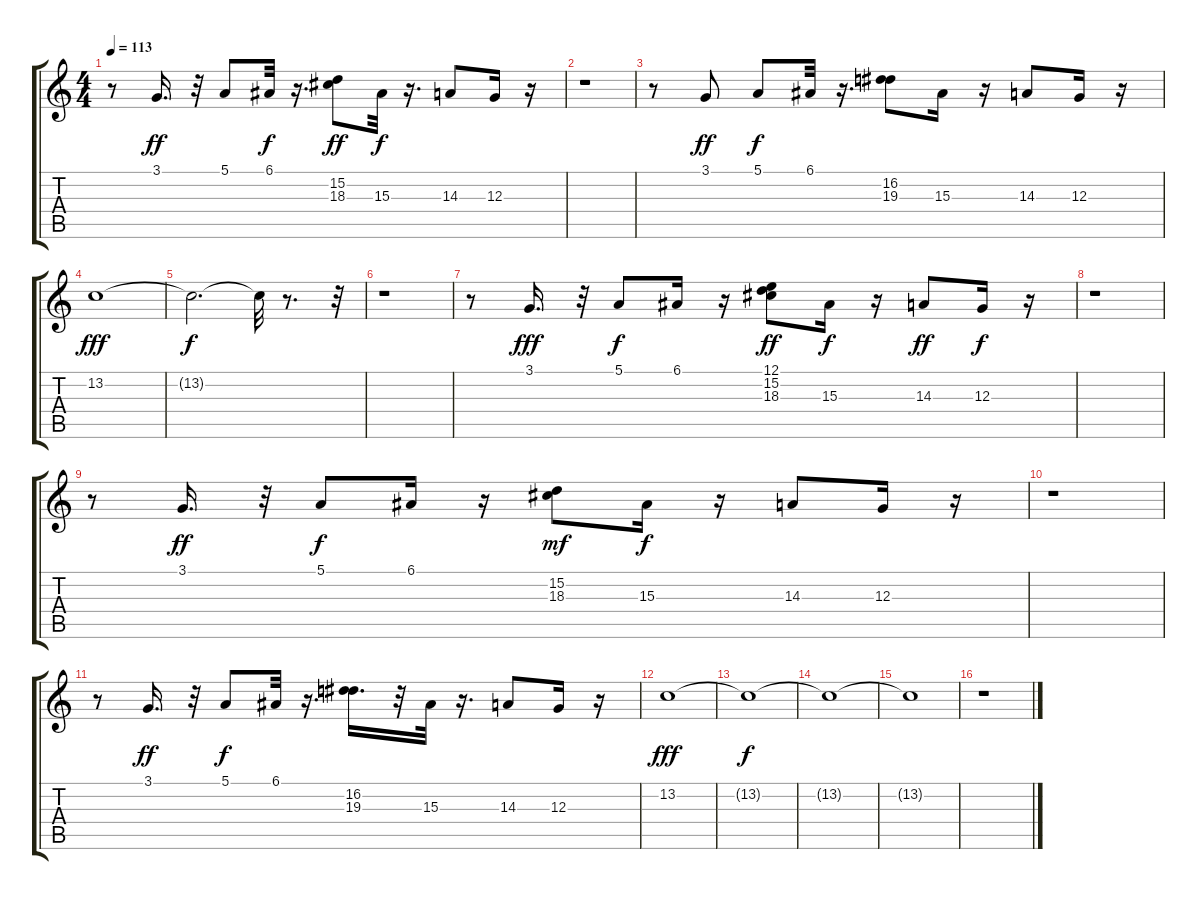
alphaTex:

\track "" {instrument altosax}
\staff {score tabs}
\tuning (E4 B3 G3 D3 A2 E2) {hide}
\ts (4 4)
\tempo 113
\clef g2
\ks c
r.8{dy f} 3.1.16{d dy ff} r.32 5.1.8 6.1.32{dy f} r.16{d} (15.2 18.3).8{dy ff} 15.3.32{dy f} r.16{d} 14.3.8 12.3.16 r.16 |
r.1 |
r.8 3.1.8{dy ff} 5.1.8{dy f} 6.1.32 r.16{d} (16.2 19.3).8 15.3.16 r.16 14.3.8 12.3.16 r.16 |
13.2.1{dy fff volume 0} |
13.2{t}.2{d dy f} 13.2{t}.32 r.8{d} r.32 |
r.1 |
r.8 3.1.16{d dy fff volume 12} r.32 5.1.8{dy f} 6.1.16 r.16 (12.1 15.2 18.3).8{dy ff} 15.3.16{dy f} r.16 14.3.8{dy ff} 12.3.16{dy f} r.16 |
r.1 |
r.8 3.1.16{d dy ff} r.32 5.1.8{dy f} 6.1.16 r.16 (15.2 18.3).8{dy mf} 15.3.16{dy f} r.16 14.3.8 12.3.16 r.16 |
r.1 |
r.8 3.1.16{d dy ff} r.32 5.1.8{dy f} 6.1.32 r.16{d} (16.2 19.3).16{d} r.32 15.3.32 r.16{d} 14.3.8 12.3.16 r.16 |
13.2.1{dy fff volume 0} |
13.2{t}.1{dy f} |
13.2{t}.1 |
13.2{t}.1 |
r.1
